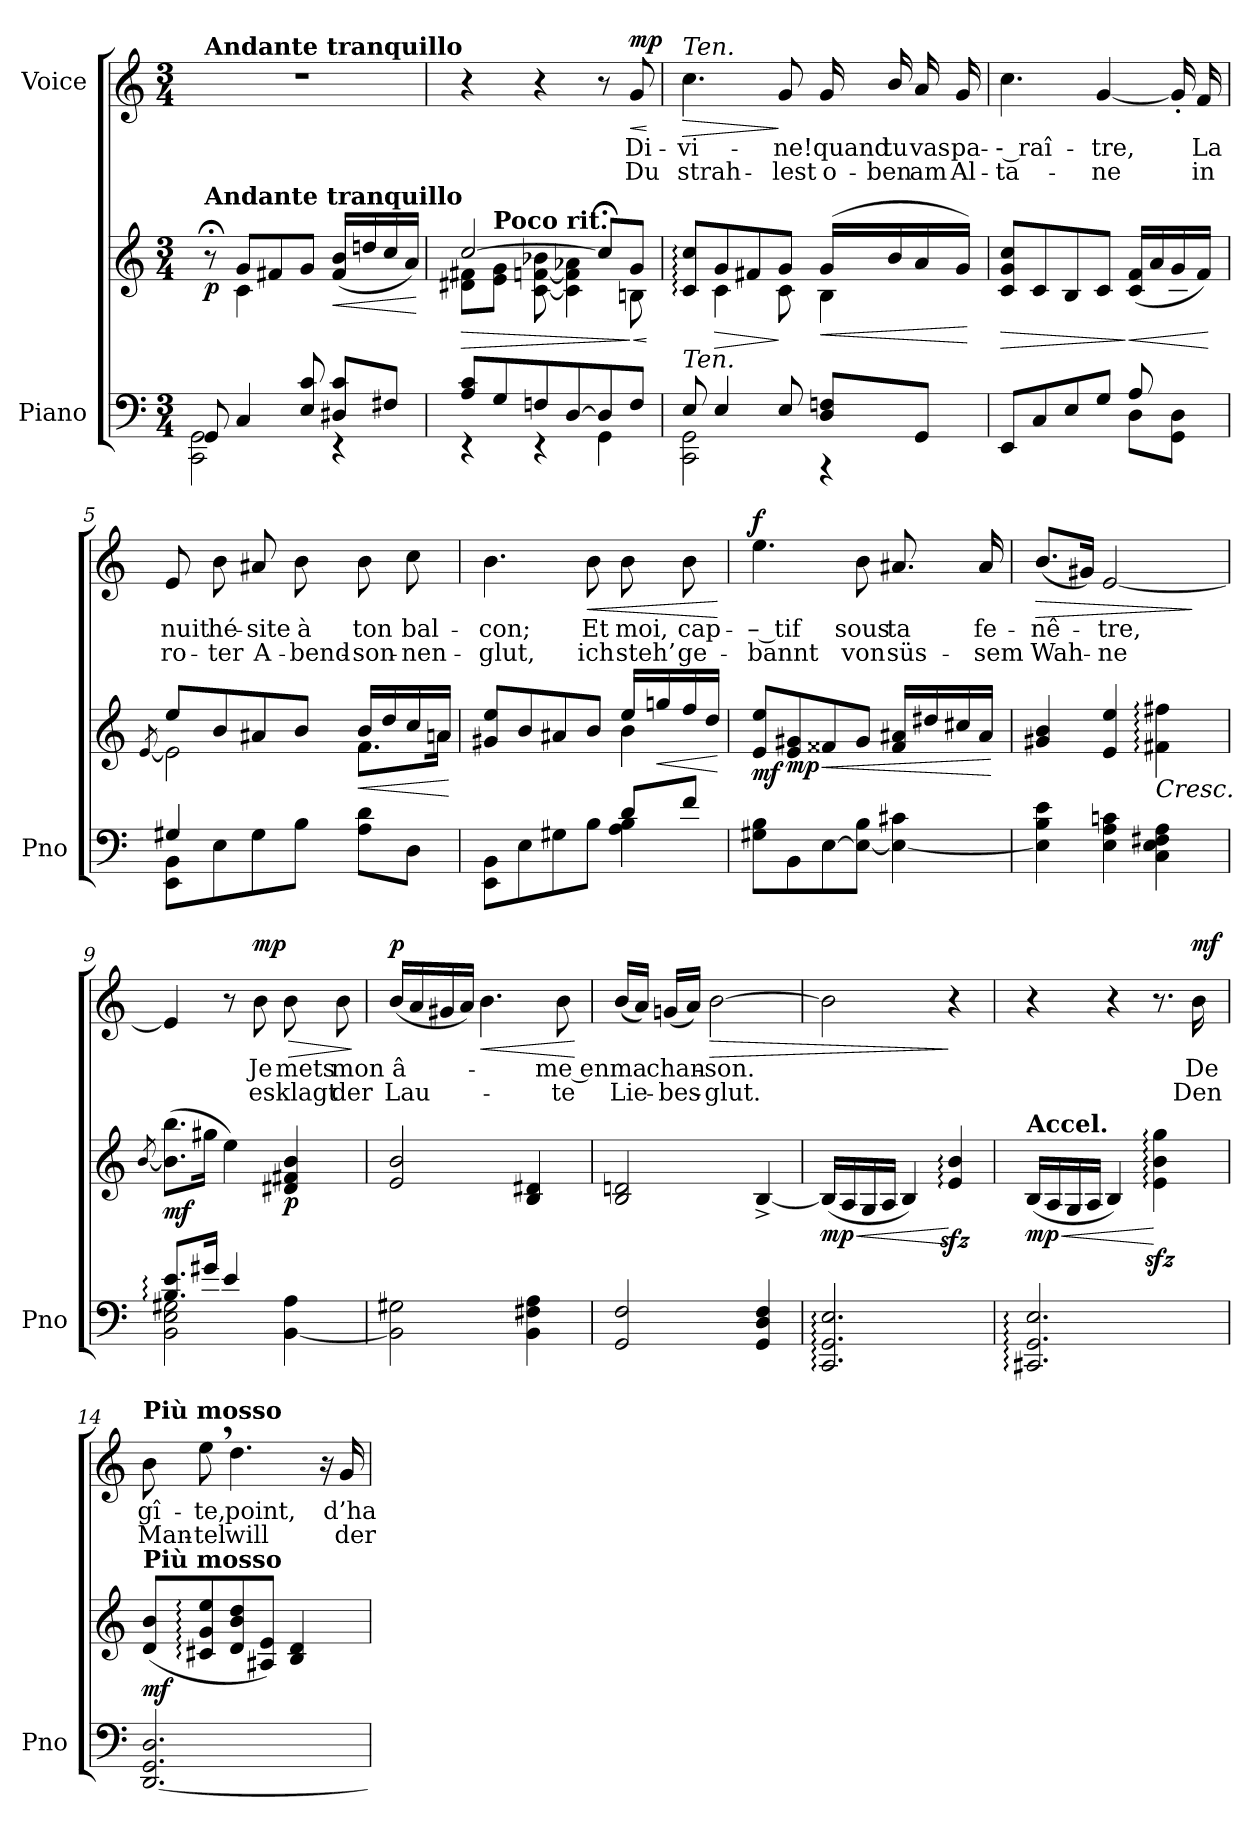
**kern	**kern	**dynam	**kern	**text	**text	**dynam
*part2	*part2	*part2	*part1	*part1	*part1	*part1
*staff3	*staff2	*staff2/3	*staff1	*staff1	*staff1	*staff1
*I"Piano	*	*	*I"Voice	*	*	*
*I'Pno	*	*	*	*	*	*
*clefF4	*clefG2	*	*clefG2	*	*	*
*k[]	*k[]	*	*k[]	*	*	*
*M3/4	*M3/4	*	*M3/4	*	*	*
=1	=1	=1	=1	=1	=1	=1
*^	*^	*	*	*	*	*
!	!	!	!	!	!LO:TX:a:B:t=Andante tranquillo	!	!	!
!	!	!LO:TX:a:B:t=Andante tranquillo	!	!	!	!	!	!
!	!	!	!	!LO:DY:b	!	!	!	!
8GG/	2CC\ 2GG\	8r;<	8ryy	p	2.r	.	.	.
4C/	.	8g/L	4c\	.	.	.	.	.
.	.	8f#X/	.	.	.	.	.	.
8E/ 8c/	.	8g/J	4.ryy	.	.	.	.	.
!	!	!	!	!LO:HP:b	!	!	!	!
8D#X/ 8c/L	4r	(<16f#/ 16b/LL	.	<	.	.	.	.
.	.	16ddn/	.	.	.	.	.	.
8F#X/J	.	16cc/	.	.	.	.	.	.
.	.	16a/JJ)	.	.	.	.	.	.
*v	*v	*	*	*	*	*	*	*
*	*v	*v	*	*	*	*	*
.	.	[	.	.	.	.
=2	=2	=2	=2	=2	=2	=2
*^	*	*	*	*	*	*
!	!	!	!LO:HP:b	!	!	!	!
*	*	*^	*	*	*	*	*
8A/ 8c/L	4r	[2cc/	8d#X\ 8f#X\L	>	4r	.	.	.
!	!	!	!LO:TX:a:B:t=Poco rit.	!	!	!	!	!
8G/	.	.	8e\ 8g\J	.	.	.	.	.
*	*	*	*	*	*MM80	*	*	*
8Fn/	4r	.	[8c\ [8fn\ 8b-X\	.	4r	.	.	.
[8D/	.	.	4c\] 4f\] 4a-X\	.	.	.	.	.
8D/]	4GG\	8cc;</L]	.	.	8r	.	.	.
!	!	!	!	!LO:HP:n=1:b	!	!LO:LY:b	!LO:LY:b	!LO:HP:b
!	!	!	!	!	!	!	!	!LO:DY:n=1:a
8F/J	.	8g/J	8Bn\	] <	8g/	Di-	Du	< mp
*v	*v	*	*	*	*	*	*	*
*	*v	*v	*	*	*	*	*
.	.	[	.	.	.	[
=3	=3	=3	=3	=3	=3	=3
*	*	*	*MM84	*	*	*
*^	*^	*	*	*	*	*
!	!	!	!	!	!LO:TX:a:i:t=Ten.	!	!	!
!	!	!LO:TX:b:i:t=Ten.	!	!	!	!	!	!
!	!	!	!	!	!	!LO:LY:b	!LO:LY:b	!LO:HP:b
8E/	2CC\ 2GG\	8c/: 8cc/:L	8ryy	.	4.cc\	-vi-	strah-	>
!	!	!	!	!LO:HP:b	!	!	!	!
4E/	.	8g/	4c\	>	.	.	.	.
.	.	8f#X/	.	.	.	.	.	.
!	!	!	!	!	!	!LO:LY:b	!LO:LY:b	!
8E/	.	8g/J	8c\	]	8g/	-ne!	-lest	]
!	!	!	!	!LO:HP:b	!	!LO:LY:b	!LO:LY:b	!
8D/ 8Fn/L	4r	(<16g/LL	4B\	<	16g/	quand	o-	.
!	!	!	!	!	!	!LO:LY:b	!LO:LY:b	!
.	.	16b/	.	.	16b/	tu	-ben	.
!	!	!	!	!	!	!LO:LY:b	!LO:LY:b	!
8GG/J	.	16a/	.	.	16a/	vas	am	.
!	!	!	!	!	!	!LO:LY:b	!LO:LY:b	!
.	.	16g/JJ)	.	.	16g/	pa-	Al-	.
*v	*v	*	*	*	*	*	*	*
*	*v	*v	*	*	*	*	*
.	.	[	.	.	.	.
!!LO:LB:g=z
=4	=4	=4	=4	=4	=4	=4
*^	*	*	*	*	*	*
!	!	!	!LO:HP:b	!	!LO:LY:b	!LO:LY:b	!
*	*	*^	*	*	*	*	*
8EE/L	2ryy	8c/ 8g/ 8cc/L	8ryy	>	4.cc\	-- raî-	-ta-	.
*	*	*v	*v	*	*	*	*	*
8C/	.	8c/	.	.	.	.	.
8E/	.	8B/	.	.	.	.	.
!	!	!	!	!	!LO:LY:b	!LO:LY:b	!
8G/J	.	8c/J	.	[4g/	-tre,	-ne	.
!	!	!	!LO:HP:n=1:b	!	!	!	!
8A/L	8D\L	(>16c/ 16f/LL	] <	.	.	.	.
.	.	16a/	.	.	.	.	.
*	*	*^	*	*	*	*	*
8ryy	8GG\ 8D\J	16g/	8B\J	.	16g'/]	.	.	.
!	!	!	!	!	!	!LO:LY:b	!LO:LY:b	!
.	.	16f/JJ)	.	.	16f/	La	in	.
*v	*v	*	*	*	*	*	*	*
*	*v	*v	*	*	*	*	*
.	.	[	.	.	.	.
=5	=5	=5	=5	=5	=5	=5
*	*^	*	*	*	*	*
.	.	[8qe/	.	.	.	.	.
*^	*	*	*	*	*	*	*
!	!	!	!	!	!	!LO:LY:b	!LO:LY:b	!
4G#X:/	8EE\ 8BB\L	8ee/L	2e\]	.	8e/	nuit	ro-	.
!	!	!	!	!	!	!LO:LY:b	!LO:LY:b	!
.	8E\	8b/	.	.	8b\	hé-	-ter	.
!	!	!	!	!	!	!LO:LY:b	!LO:LY:b	!
4ryy	8G#\	8a#X/	.	.	8a#X/	-site	A-	.
!	!	!	!	!	!	!LO:LY:b	!LO:LY:b	!
.	8B\J	8b/J	.	.	8b\	à	-bend-	.
!	!	!	!	!LO:HP:b	!	!LO:LY:b	!LO:LY:b	!
8A\ 8d\L	4ryy	16b/LL	8.f\L	<	8b\	ton	-son-	.
.	.	16dd/	.	.	.	.	.	.
!	!	!	!	!	!	!LO:LY:b	!LO:LY:b	!
8D\J	.	16cc/	.	.	8cc\	bal-	-nen-	.
.	.	16an/JJ	16a\Jk	.	.	.	.	.
*v	*v	*	*	*	*	*	*	*
*	*v	*v	*	*	*	*	*
.	.	[	.	.	.	.
=6	=6	=6	=6	=6	=6	=6
*^	*^	*	*	*	*	*
!	!	!	!	!	!	!LO:LY:b	!LO:LY:b	!
8EE\ 8BB\L	2ryy	8g#X/ 8ee/L	2ryy	.	4.b\	-con;	-glut,	.
8E\	.	8b/	.	.	.	.	.	.
8G#X\	.	8a#X/	.	.	.	.	.	.
!	!	!	!	!	!	!LO:LY:b	!LO:LY:b	!LO:HP:b
8B\J	.	8b/J	.	.	8b\	Et	ich	<
!	!	!	!	!	!	!LO:LY:b	!LO:LY:b	!
8d/L	4A\ 4B\	16ee/LL	4b\	.	8b\	moi,	steh’	.
!	!	!	!	!LO:HP:b	!	!	!	!
.	.	16ggn/	.	<	.	.	.	.
!	!	!	!	!	!	!LO:LY:b	!LO:LY:b	!
8f/J	.	16ff/	.	.	8b\	cap-	ge-	.
.	.	16dd/JJ	.	.	.	.	.	.
*v	*v	*	*	*	*	*	*	*
*	*v	*v	*	*	*	*	*
.	.	[	.	.	.	[
!!LO:LB:g=z
=7	=7	=7	=7	=7	=7	=7
!	!	!LO:DY:b	!	!LO:LY:b	!LO:LY:b	!LO:DY:a
8G#X\ 8B\L	8e/ 8ee/L	mf	4.ee\	-– tif	-bannt	f
!	!	!LO:HP:b	!	!	!	!
!	!	!LO:DY:n=1:b	!	!	!	!
8BB\	8e/ 8g#X/	< mp	.	.	.	.
[8E\	8f##X/	.	.	.	.	.
!	!	!	!	!LO:LY:b	!LO:LY:b	!
8E\_ 8B\J	8g#/J	.	8b\	sous	von	.
!	!	!	!	!LO:LY:b	!LO:LY:b	!
4E\_ 4c#X\	16f##/ 16a#X/LL	.	8.a#X/	ta	süs-	.
.	16dd#X/	.	.	.	.	.
.	16cc#X/	.	.	.	.	.
!	!	!	!	!LO:LY:b	!LO:LY:b	!
.	16a#/JJ	.	16a#/	fe-	-sem	.
.	.	[	.	.	.	.
=8	=8	=8	=8	=8	=8	=8
!	!	!	!	!LO:LY:b	!LO:LY:b	!LO:HP:b
4E\] 4B\ 4e\	4g#X/ 4b/	.	(<8.b/L	-nê-	Wah-	>
.	.	.	16g#X/Jk)	.	.	.
!	!	!	!	!LO:LY:b	!LO:LY:b	!
4E\ 4A\ 4cn\	4e/ 4ee/	.	[2e/	-tre,	-ne	.
!	!LO:TX:b:i:t=Cresc.	!	!	!	!	!
4C\ 4E\ 4F#X\ 4A\	4f#X\: 4ff#X\:	.	.	.	.	.
.	.	.	.	.	.	]
=9	=9	=9	=9	=9	=9	=9
.	[8qb/	.	.	.	.	.
*^	*	*	*	*	*	*
!	!	!	!LO:DY:b	!	!	!	!
8.B/: 8.e/:L	2BB\ 2E\ 2G#X\	(>8.b\] 8.bb\L	mf	4e/]	.	.	.
16g#X/Jk	.	16gg#X\Jk	.	.	.	.	.
4e/	.	4ee\)	.	8r	.	.	.
!	!	!	!	!	!LO:LY:b	!LO:LY:b	!LO:HP:b
!	!	!	!	!	!	!	!LO:DY:n=1:a
.	.	.	.	8b\	Je	es	> mp
!	!	!	!LO:DY:b	!	!LO:LY:b	!LO:LY:b	!
[4BB\ 4A\	4ryy	4d#X/ 4f#X/ 4b/	p	8b\	mets	klagt	.
!	!	!	!	!	!LO:LY:b	!LO:LY:b	!
.	.	.	.	8b\	mon	der	.
*v	*v	*	*	*	*	*	*
.	.	.	.	.	.	]
=10	=10	=10	=10	=10	=10	=10
!	!	!	!	!LO:LY:b	!LO:LY:b	!LO:DY:a
2BB\] 2G#X\	2e/ 2b/	.	(<16b/LL	â-	Lau-	p
.	.	.	16a/	.	.	.
.	.	.	16g#X/	.	.	.
.	.	.	16a/JJ)	.	.	.
!	!	!	!	!	!	!LO:HP:b
.	.	.	4.b\	.	.	<
4BB\ 4F#X\ 4A\	4B/ 4d#X/	.	.	.	.	.
!	!	!	!	!LO:LY:b	!LO:LY:b	!
.	.	.	8b\	me en	-te	.
.	.	.	.	.	.	[
!!LO:PB:g=z
=11	=11	=11	=11	=11	=11	=11
*	*	*	*MM82	*	*	*
!	!	!	!	!LO:LY:b	!LO:LY:b	!
*	*	*	*^	*	*	*
2GG/ 2F/	2B/ 2dn/	.	(<16b/LL	2ryy	ma	Lie-	.
.	.	.	16a/JJ)	.	.	.	.
!	!	!	!	!	!LO:LY:b	!LO:LY:b	!
.	.	.	(<16gn/LL	.	chan-	-bes-	.
.	.	.	16a/JJ)	.	.	.	.
!	!	!	!	!	!LO:LY:b	!LO:LY:b	!LO:HP:b
.	.	.	[2b\	.	-son.	-glut.	>
*	*	*	*MM80	*	*	*	*
4GG/ 4D/ 4F/	[4B^/	.	.	4ryy	.	.	.
=12	=12	=12	=12	=12	=12	=12	=12
!	!	!LO:HP:b	!	!	!	!	!
!	!	!LO:DY:n=1:b	!	!	!	!	!
*	*	*	*v	*v	*	*	*
2.CC/: 2.GG/: 2.E/:	(<16B/LL]	< mp	2b\]	.	.	.
.	16A/	.	.	.	.	.
.	16G/	.	.	.	.	.
.	16A/JJ	.	.	.	.	.
.	4B/)	.	.	.	.	.
.	4e/zz<: 4b/zz<:	[	4r	.	.	]
=13	=13	=13	=13	=13	=13	=13
*	*	*	*MM88	*	*	*
!	!LO:TX:a:B:t=Accel.	!	!	!	!	!
!	!	!LO:HP:b	!	!	!	!
!	!	!LO:DY:n=1:b	!	!	!	!
2.CC#X/: 2.GG/: 2.E/:	(<16B/LL	< mp	4r	.	.	.
.	16A/	.	.	.	.	.
.	16G/	.	.	.	.	.
.	16A/JJ	.	.	.	.	.
.	4B/)	.	4r	.	.	.
.	4e\zz<: 4b\zz<: 4gg\zz<:	[	8.r	.	.	.
!	!	!	!	!LO:LY:b	!LO:LY:b	!LO:DY:a
.	.	.	16b\	De	Den	mf
=14	=14	=14	=14	=14	=14	=14
*	*	*	*MM92	*	*	*
!	!	!	!LO:TX:a:B:t=Più mosso	!	!	!
!	!LO:TX:a:B:t=Più mosso	!	!	!	!	!
!	!	!LO:DY:b	!	!LO:LY:b	!LO:LY:b	!
[2.DD/ 2.GG/ 2.D/	(<8d/ 8b/L	mf	8b\	gî-	Man-	.
!	!	!	!	!LO:LY:b	!LO:LY:b	!
.	8c#X/: 8g/: 8ee/:	.	8ee,\	-te,	-tel	.
!	!	!	!	!LO:LY:b	!LO:LY:b	!
.	8d/ 8b/ 8dd/	.	4.dd\	point,	will	.
.	8A#X/ 8e/J)	.	.	.	.	.
.	4B/ 4d/	.	.	.	.	.
.	.	.	16r	.	.	.
!	!	!	!	!LO:LY:b	!LO:LY:b	!
.	.	.	16g/	d’ha-	der	.
=	=	=	=	=	=	=
*-	*-	*-	*-	*-	*-	*-
